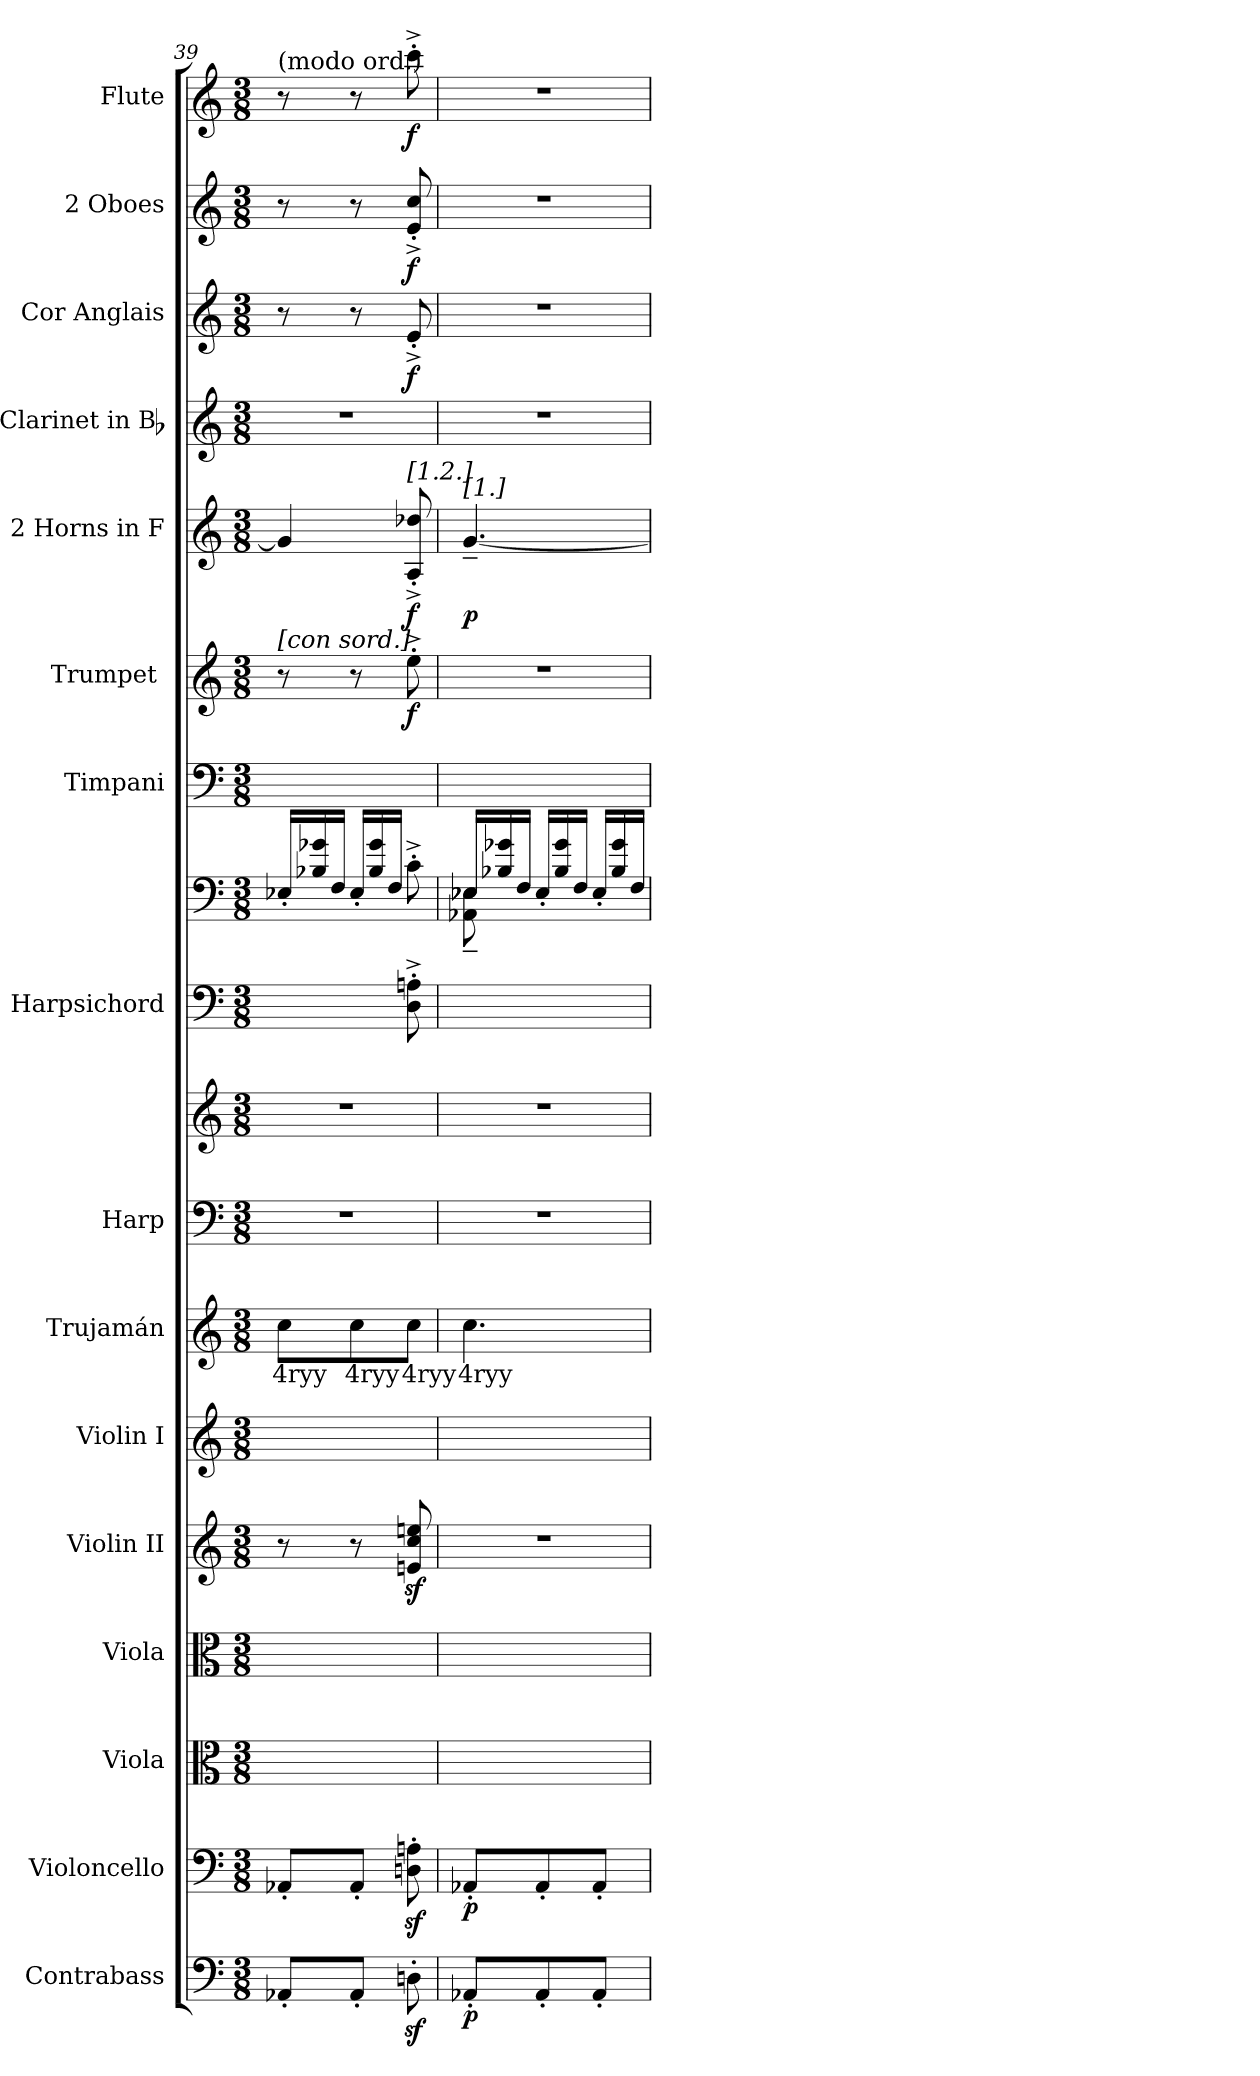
**kern	**dynam	**kern	**dynam	**kern	**kern	**kern	**kern	**kern	**text	**kern	**kern	**kern	**kern	**kern	**kern	**dynam	**kern	**dynam	**kern	**kern	**dynam	**kern	**dynam	**kern	**dynam
*part16	*part16	*part15	*part15	*part14	*part13	*part12	*part11	*part10	*part10	*part9	*part9	*part8	*part8	*part7	*part6	*part6	*part5	*part5	*part4	*part3	*part3	*part2	*part2	*part1	*part1
*staff18	*staff18	*staff17	*staff17	*staff16	*staff15	*staff14	*staff13	*staff12	*staff12	*staff11	*staff10	*staff9	*staff8	*staff7	*staff6	*staff6	*staff5	*staff5	*staff4	*staff3	*staff3	*staff2	*staff2	*staff1	*staff1
*I"Contrabass	*	*I"Violoncello	*	*I"Viola	*I"Viola	*I"Violin II	*I"Violin I	*I"Trujamán	*	*I"Harp	*	*I"Harpsichord	*	*I"Timpani	*I"Trumpet [C]	*	*I"2 Horns in F	*	*I"Clarinet in Bb	*I"Cor Anglais	*	*I"2 Oboes	*	*I"Flute	*
*I'Cb.	*	*I'Vc.	*	*I'Vla.	*I'Vla.	*I'Vln. II	*I'Vln. I	*I'Truj.	*	*I'Hp	*	*I'Hpsd.	*	*I'Timp.	*I'Tpt.	*	*I'Hn.	*	*I'Cl.	*I'C. A.	*	*I'Ob.	*	*I'Fl.	*
*clefF4	*	*clefF4	*	*clefC3	*clefC3	*clefG2	*clefG2	*clefG2	*	*clefF4	*clefG2	*clefF4	*clefF4	*clefF4	*clefG2	*	*clefG2	*	*clefG2	*clefG2	*	*clefG2	*	*clefG2	*
*ITrd7c12	*	*	*	*	*	*	*	*	*	*	*	*	*	*	*	*	*ITrd4c7	*	*ITrd1c2	*ITrd4c7	*	*	*	*	*
*M3/8	*	*M3/8	*	*M3/8	*M3/8	*M3/8	*M3/8	*M3/8	*	*M3/8	*M3/8	*M3/8	*M3/8	*M3/8	*M3/8	*	*M3/8	*	*M3/8	*M3/8	*	*M3/8	*	*M3/8	*
*	*	*	*	*	*	*	*	*	*	*	*	*	*Xtuplet	*	*	*	*	*	*	*	*	*	*	*	*
=39	=39	=39	=39	=39	=39	=39	=39	=39	=39	=39	=39	=39	=39	=39	=39	=39	=39	=39	=39	=39	=39	=39	=39	=39	=39
!	!	!	!	!	!	!	!	!	!	!	!	!	!	!	!	!	!	!	!	!	!	!	!	!LO:TX:a:t=(modo ord.)	!
!	!	!	!	!	!	!	!	!	!	!	!	!	!	!	!LO:TX:a:t=[con sord.]	!	!	!	!	!	!	!	!	!	!
8AAA-X'L	.	8AA-X'L	.	16ryy	16ryy	8r	8ryy	8ccL	4ryy	4.r	4.r	4ryy	24E-X'/LL	8ryy	8r	.	4c]	.	4.r	8r	.	8r	.	8r	.
.	.	.	.	.	.	.	.	.	.	.	.	.	24B-X\ 24g-X\	.	.	.	.	.	.	.	.	.	.	.	.
.	.	.	.	16ryy	16ryy	.	.	.	.	.	.	.	.	.	.	.	.	.	.	.	.	.	.	.	.
.	.	.	.	.	.	.	.	.	.	.	.	.	24FJJ	.	.	.	.	.	.	.	.	.	.	.	.
8AAA-'J	.	8AA-'J	.	8ryy	8ryy	8r	16ryy	8cc	4ryy	.	.	.	24E-'/LL	8ryy	8r	.	.	.	.	8r	.	8r	.	8r	.
.	.	.	.	.	.	.	.	.	.	.	.	.	24B-\ 24g-\	.	.	.	.	.	.	.	.	.	.	.	.
.	.	.	.	.	.	.	16ryy	.	.	.	.	.	.	.	.	.	.	.	.	.	.	.	.	.	.
.	.	.	.	.	.	.	.	.	.	.	.	.	24FJJ	.	.	.	.	.	.	.	.	.	.	.	.
!	!	!	!	!	!	!	!	!	!	!	!	!	!	!	!	!	!LO:TX:a:t=[1.2.]	!	!	!	!	!	!	!	!
8DDniz'	.	8Dniz' 8Aniz'	.	8ryy	8ryy	8eniz 8ccz 8eeniz	8ryy	8ccJ	4ryy	.	.	8D'^ 8An'^	8c'^	8ryy	8ee'^	f	8D'^ 8g-X'^	f	.	8A'^	f	8e'^ 8cc'^	f	8ccc'^	f
=40	=40	=40	=40	=40	=40	=40	=40	=40	=40	=40	=40	=40	=40	=40	=40	=40	=40	=40	=40	=40	=40	=40	=40	=40	=40
*	*	*	*	*	*	*	*	*	*	*	*	*	*^	*	*	*	*	*	*	*	*	*	*	*	*
!	!	!	!	!	!	!	!	!	!	!	!	!	!	!	!	!	!	!LO:TX:a:t=[1.]	!	!	!	!	!	!	!	!
8AAA-X'L	p	8AA-X'L	p	8ryy	8ryy	4.r	16ryy	4.cc	4ryy	4.r	4.r	4.ryy	24E-X/LL	8AA-X~\ 8E-X~\	8ryy	4.r	.	[4.c~	p	4.r	4.r	.	4.r	.	4.r	.
.	.	.	.	.	.	.	.	.	.	.	.	.	24B-X\ 24g-X\	.	.	.	.	.	.	.	.	.	.	.	.	.
.	.	.	.	.	.	.	16ryy	.	.	.	.	.	.	.	.	.	.	.	.	.	.	.	.	.	.	.
.	.	.	.	.	.	.	.	.	.	.	.	.	24FJJ	.	.	.	.	.	.	.	.	.	.	.	.	.
8AAA-'	.	8AA-'	.	16ryy	16ryy	.	8ryy	.	.	.	.	.	24E-'</LL	8ryy	8ryy	.	.	.	.	.	.	.	.	.	.	.
.	.	.	.	.	.	.	.	.	.	.	.	.	24B-\ 24g-\	.	.	.	.	.	.	.	.	.	.	.	.	.
.	.	.	.	16ryy	16ryy	.	.	.	.	.	.	.	.	.	.	.	.	.	.	.	.	.	.	.	.	.
.	.	.	.	.	.	.	.	.	.	.	.	.	24FJJ	.	.	.	.	.	.	.	.	.	.	.	.	.
8AAA-'J	.	8AA-'J	.	8ryy	8ryy	.	16ryy	.	.	.	.	.	24E-'</LL	8ryy	8ryy	.	.	.	.	.	.	.	.	.	.	.
.	.	.	.	.	.	.	.	.	.	.	.	.	24B-\ 24g-\	.	.	.	.	.	.	.	.	.	.	.	.	.
.	.	.	.	.	.	.	16ryy	.	.	.	.	.	.	.	.	.	.	.	.	.	.	.	.	.	.	.
.	.	.	.	.	.	.	.	.	.	.	.	.	24FJJ	.	.	.	.	.	.	.	.	.	.	.	.	.
*	*	*	*	*	*	*	*	*	*	*	*	*	*v	*v	*	*	*	*	*	*	*	*	*	*	*	*
=	=	=	=	=	=	=	=	=	=	=	=	=	=	=	=	=	=	=	=	=	=	=	=	=	=
*-	*-	*-	*-	*-	*-	*-	*-	*-	*-	*-	*-	*-	*-	*-	*-	*-	*-	*-	*-	*-	*-	*-	*-	*-	*-
